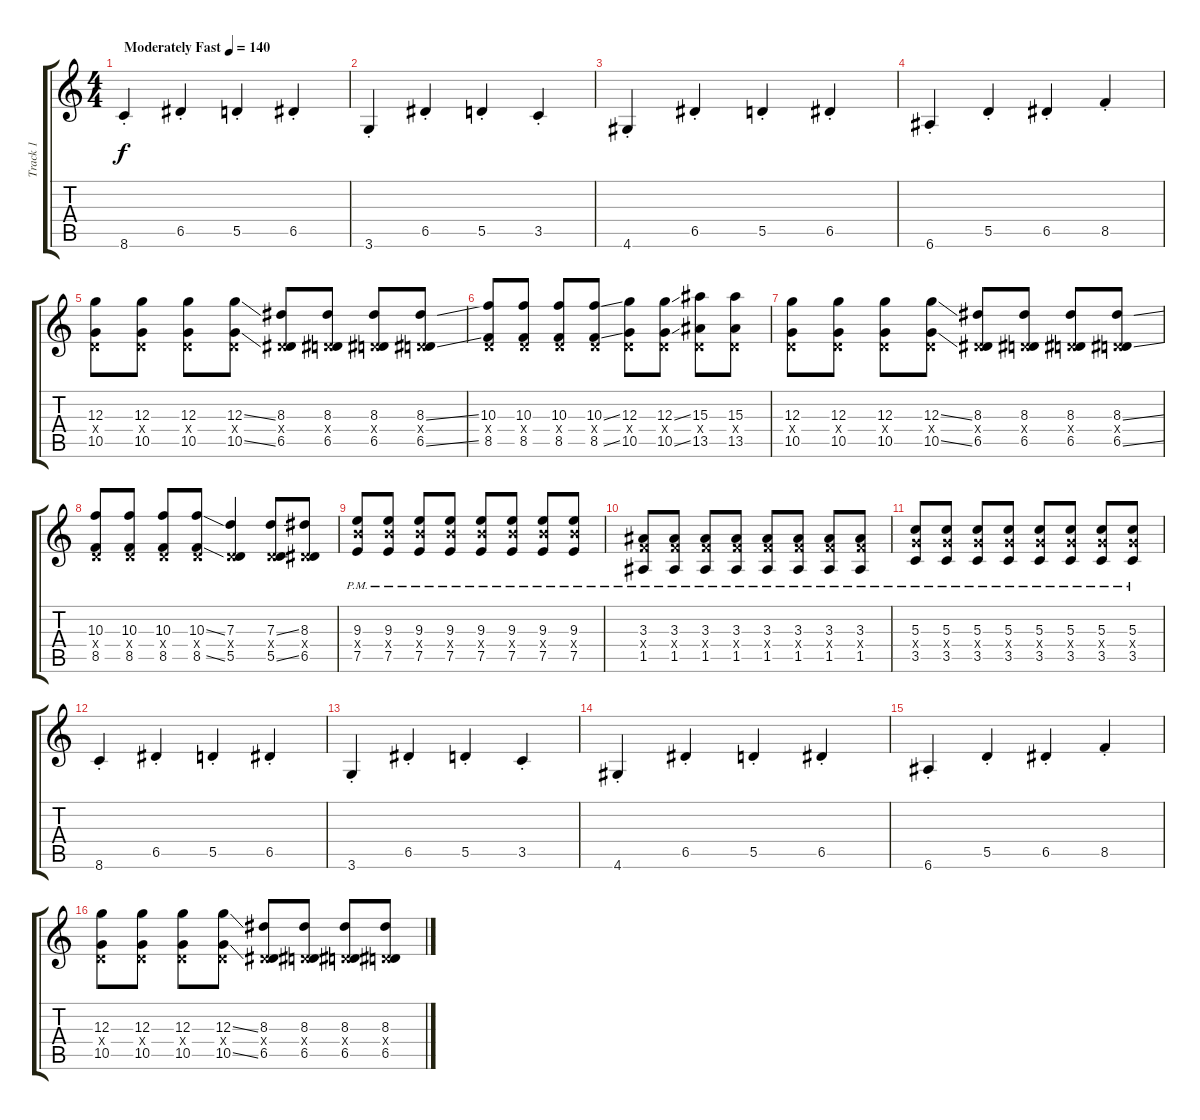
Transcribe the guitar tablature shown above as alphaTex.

\track ("Track 1" "Track 1") {instrument distortionguitar}
\staff {score tabs}
\tuning (E4 B3 G3 D3 A2 E2) {hide}
\ts (4 4)
\tempo (140 "Moderately Fast")
\clef g2
\ks c
8.6{st}.4{dy f instrument distortionguitar} 6.5{st}.4 5.5{st}.4 6.5{st}.4 |
3.6{st}.4 6.5{st}.4 5.5{st}.4 3.5{st}.4 |
4.6{st}.4 6.5{st}.4 5.5{st}.4 6.5{st}.4 |
6.6{st}.4 5.5{st}.4 6.5{st}.4 8.5{st}.4 |
(12.3 0.4{x} 10.5).8 (12.3 0.4{x} 10.5).8 (12.3 0.4{x} 10.5).8 (12.3{ss} 0.4{x} 10.5{ss}).8 (8.3 0.4{x} 6.5).8 (8.3 0.4{x} 6.5).8 (8.3 0.4{x} 6.5).8 (8.3{ss} 0.4{x} 6.5{ss}).8 |
(10.3 0.4{x} 8.5).8 (10.3 0.4{x} 8.5).8 (10.3 0.4{x} 8.5).8 (10.3{ss} 0.4{x} 8.5{ss}).8 (12.3 0.4{x} 10.5).8 (12.3{ss} 0.4{x} 10.5{ss}).8 (15.3 0.4{x} 13.5).8 (15.3 0.4{x} 13.5).8 |
(12.3 0.4{x} 10.5).8 (12.3 0.4{x} 10.5).8 (12.3 0.4{x} 10.5).8 (12.3{ss} 0.4{x} 10.5{ss}).8 (8.3 0.4{x} 6.5).8 (8.3 0.4{x} 6.5).8 (8.3 0.4{x} 6.5).8 (8.3{ss} 0.4{x} 6.5{ss}).8 |
(10.3 0.4{x} 8.5).8 (10.3 0.4{x} 8.5).8 (10.3 0.4{x} 8.5).8 (10.3{ss} 0.4{x} 8.5{ss}).8 (7.3 0.4{x} 5.5).4 (7.3{ss} 0.4{x} 5.5{ss}).8 (8.3 0.4{x} 6.5).8 |
(9.3{pm} 9.4{pm x} 7.5{pm}).8 (9.3{pm} 9.4{pm x} 7.5{pm}).8 (9.3{pm} 9.4{pm x} 7.5{pm}).8 (9.3{pm} 9.4{pm x} 7.5{pm}).8 (9.3{pm} 9.4{pm x} 7.5{pm}).8 (9.3{pm} 9.4{pm x} 7.5{pm}).8 (9.3{pm} 9.4{pm x} 7.5{pm}).8 (9.3{pm} 9.4{pm x} 7.5{pm}).8 |
(3.3{pm} 3.4{pm x} 1.5{pm}).8 (3.3{pm} 3.4{pm x} 1.5{pm}).8 (3.3{pm} 3.4{pm x} 1.5{pm}).8 (3.3{pm} 3.4{pm x} 1.5{pm}).8 (3.3{pm} 3.4{pm x} 1.5{pm}).8 (3.3{pm} 3.4{pm x} 1.5{pm}).8 (3.3{pm} 3.4{pm x} 1.5{pm}).8 (3.3{pm} 3.4{pm x} 1.5{pm}).8 |
(5.3{pm} 5.4{pm x} 3.5{pm}).8 (5.3{pm} 5.4{pm x} 3.5{pm}).8 (5.3{pm} 5.4{pm x} 3.5{pm}).8 (5.3{pm} 5.4{pm x} 3.5{pm}).8 (5.3{pm} 5.4{pm x} 3.5{pm}).8 (5.3{pm} 5.4{pm x} 3.5{pm}).8 (5.3{pm} 5.4{pm x} 3.5{pm}).8 (5.3{pm} 5.4{pm x} 3.5{pm}).8 |
8.6{st}.4 6.5{st}.4 5.5{st}.4 6.5{st}.4 |
3.6{st}.4 6.5{st}.4 5.5{st}.4 3.5{st}.4 |
4.6{st}.4 6.5{st}.4 5.5{st}.4 6.5{st}.4 |
6.6{st}.4 5.5{st}.4 6.5{st}.4 8.5{st}.4 |
(12.3 0.4{x} 10.5).8 (12.3 0.4{x} 10.5).8 (12.3 0.4{x} 10.5).8 (12.3{ss} 0.4{x} 10.5{ss}).8 (8.3 0.4{x} 6.5).8 (8.3 0.4{x} 6.5).8 (8.3 0.4{x} 6.5).8 (8.3{ss} 0.4{x} 6.5{ss}).8
